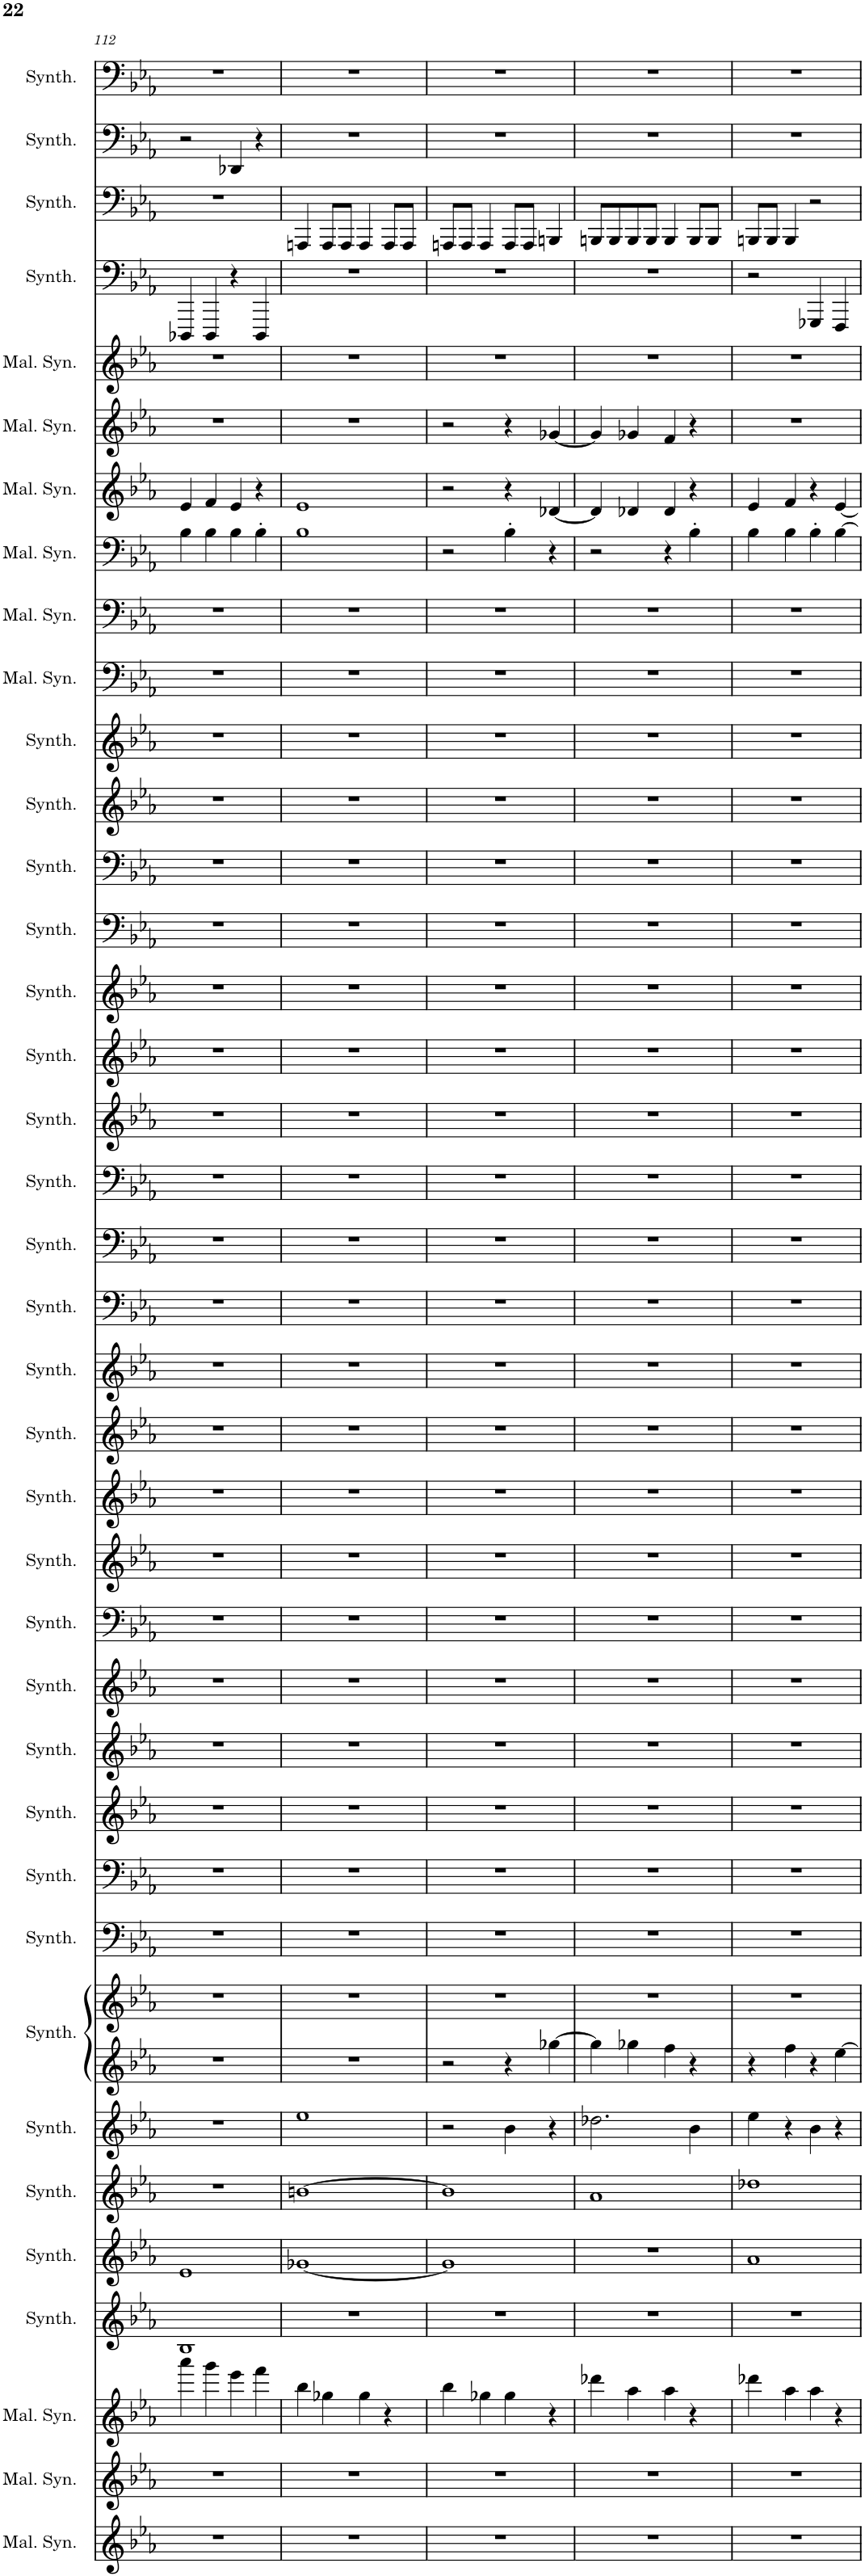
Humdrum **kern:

**kern	**kern	**kern	**kern	**kern	**kern	**kern	**kern	**kern	**kern	**kern	**kern	**kern	**kern	**kern	**kern	**kern	**kern	**kern	**kern	**kern	**kern	**kern	**kern	**kern	**kern	**kern	**kern	**kern	**kern	**kern	**kern	**kern	**kern	**kern	**kern	**kern	**kern	**kern
*part38	*part37	*part36	*part35	*part34	*part33	*part32	*part31	*part31	*part30	*part29	*part28	*part27	*part26	*part25	*part24	*part23	*part22	*part21	*part20	*part19	*part18	*part17	*part16	*part15	*part14	*part13	*part12	*part11	*part10	*part9	*part8	*part7	*part6	*part5	*part4	*part3	*part2	*part1
*staff39	*staff38	*staff37	*staff36	*staff35	*staff34	*staff33	*staff32	*staff31	*staff30	*staff29	*staff28	*staff27	*staff26	*staff25	*staff24	*staff23	*staff22	*staff21	*staff20	*staff19	*staff18	*staff17	*staff16	*staff15	*staff14	*staff13	*staff12	*staff11	*staff10	*staff9	*staff8	*staff7	*staff6	*staff5	*staff4	*staff3	*staff2	*staff1
*I"Mallet Synthesizer	*I"Mallet Synthesizer	*I"Mallet Synthesizer, Synth	*I"Saw Synthesizer	*I"Saw Synthesizer	*I"Saw Synthesizer	*I"Saw Synthesizer	*I"Saw Synthesizer, Piano	*	*I"Saw Synthesizer	*I"Saw Synthesizer	*I"Saw Synthesizer	*I"Saw Synthesizer	*I"Saw Synthesizer, Harmony 2	*I"Saw Synthesizer	*I"Saw Synthesizer	*I"Saw Synthesizer	*I"Saw Synthesizer	*I"Saw Synthesizer, Harmony 1	*I"String Synthesizer	*I"String Synthesizer	*I"String Synthesizer	*I"String Synthesizer	*I"String Synthesizer	*I"String Synthesizer, Clean GTR	*I"String Synthesizer	*I"String Synthesizer	*I"String Synthesizer	*I"String Synthesizer, Choir	*I"Mallet Synthesizer	*I"Mallet Synthesizer	*I"Mallet Synthesizer	*I"Mallet Synthesizer	*I"Mallet Synthesizer	*I"Mallet Synthesizer, Center Lead 1	*I"Bass Synthesizer	*I"Bass Synthesizer	*I"Bass Synthesizer	*I"Bass Synthesizer, Bass GTR
*I'Mal. Syn.	*I'Mal. Syn.	*I'Mal. Syn.	*I'Synth.	*I'Synth.	*I'Synth.	*I'Synth.	*I'Synth.	*	*I'Synth.	*I'Synth.	*I'Synth.	*I'Synth.	*I'Synth.	*I'Synth.	*I'Synth.	*I'Synth.	*I'Synth.	*I'Synth.	*I'Synth.	*I'Synth.	*I'Synth.	*I'Synth.	*I'Synth.	*I'Synth.	*I'Synth.	*I'Synth.	*I'Synth.	*I'Synth.	*I'Mal. Syn.	*I'Mal. Syn.	*I'Mal. Syn.	*I'Mal. Syn.	*I'Mal. Syn.	*I'Mal. Syn.	*I'Synth.	*I'Synth.	*I'Synth.	*I'Synth.
!!LO:PB:g=z
*clefG2	*clefG2	*clefG2	*clefG2	*clefG2	*clefG2	*clefG2	*clefG2	*clefG2	*clefF4	*clefF4	*clefG2	*clefG2	*clefG2	*clefF4	*clefG2	*clefG2	*clefG2	*clefG2	*clefF4	*clefF4	*clefF4	*clefG2	*clefG2	*clefG2	*clefF4	*clefF4	*clefG2	*clefG2	*clefF4	*clefF4	*clefF4	*clefG2	*clefG2	*clefG2	*clefF4	*clefF4	*clefF4	*clefF4
*k[b-e-a-]	*k[b-e-a-]	*k[b-e-a-]	*k[b-e-a-]	*k[b-e-a-]	*k[b-e-a-]	*k[b-e-a-]	*k[b-e-a-]	*k[b-e-a-]	*k[b-e-a-]	*k[b-e-a-]	*k[b-e-a-]	*k[b-e-a-]	*k[b-e-a-]	*k[b-e-a-]	*k[b-e-a-]	*k[b-e-a-]	*k[b-e-a-]	*k[b-e-a-]	*k[b-e-a-]	*k[b-e-a-]	*k[b-e-a-]	*k[b-e-a-]	*k[b-e-a-]	*k[b-e-a-]	*k[b-e-a-]	*k[b-e-a-]	*k[b-e-a-]	*k[b-e-a-]	*k[b-e-a-]	*k[b-e-a-]	*k[b-e-a-]	*k[b-e-a-]	*k[b-e-a-]	*k[b-e-a-]	*k[b-e-a-]	*k[b-e-a-]	*k[b-e-a-]	*k[b-e-a-]
*M4/4	*M4/4	*M4/4	*M4/4	*M4/4	*M4/4	*M4/4	*M4/4	*M4/4	*M4/4	*M4/4	*M4/4	*M4/4	*M4/4	*M4/4	*M4/4	*M4/4	*M4/4	*M4/4	*M4/4	*M4/4	*M4/4	*M4/4	*M4/4	*M4/4	*M4/4	*M4/4	*M4/4	*M4/4	*M4/4	*M4/4	*M4/4	*M4/4	*M4/4	*M4/4	*M4/4	*M4/4	*M4/4	*M4/4
=112	=112	=112	=112	=112	=112	=112	=112	=112	=112	=112	=112	=112	=112	=112	=112	=112	=112	=112	=112	=112	=112	=112	=112	=112	=112	=112	=112	=112	=112	=112	=112	=112	=112	=112	=112	=112	=112	=112
1r	1r	4aaa-\	1B-	1e-	1r	1r	1r	1r	1r	1r	1r	1r	1r	1r	1r	1r	1r	1r	1r	1r	1r	1r	1r	1r	1r	1r	1r	1r	1r	1r	4B-\	4e-/	1r	1r	4DDD-X/	1r	2r	1r
.	.	4ggg\	.	.	.	.	.	.	.	.	.	.	.	.	.	.	.	.	.	.	.	.	.	.	.	.	.	.	.	.	4B-\	4f/	.	.	4DDD-/	.	.	.
.	.	4eee-\	.	.	.	.	.	.	.	.	.	.	.	.	.	.	.	.	.	.	.	.	.	.	.	.	.	.	.	.	4B-\	4e-/	.	.	4r	.	4DD-X/	.
.	.	4fff\	.	.	.	.	.	.	.	.	.	.	.	.	.	.	.	.	.	.	.	.	.	.	.	.	.	.	.	.	4B-'\	4r	.	.	4DDD-/	.	4r	.
=113	=113	=113	=113	=113	=113	=113	=113	=113	=113	=113	=113	=113	=113	=113	=113	=113	=113	=113	=113	=113	=113	=113	=113	=113	=113	=113	=113	=113	=113	=113	=113	=113	=113	=113	=113	=113	=113	=113
1r	1r	4bb-\	1r	[1g-X	[1bn	1ee-	1r	1r	1r	1r	1r	1r	1r	1r	1r	1r	1r	1r	1r	1r	1r	1r	1r	1r	1r	1r	1r	1r	1r	1r	1B-	1e-	1r	1r	1r	4AAAn/	1r	1r
.	.	4gg-X\	.	.	.	.	.	.	.	.	.	.	.	.	.	.	.	.	.	.	.	.	.	.	.	.	.	.	.	.	.	.	.	.	.	8AAA/L	.	.
.	.	.	.	.	.	.	.	.	.	.	.	.	.	.	.	.	.	.	.	.	.	.	.	.	.	.	.	.	.	.	.	.	.	.	.	8AAA/J	.	.
.	.	4gg-\	.	.	.	.	.	.	.	.	.	.	.	.	.	.	.	.	.	.	.	.	.	.	.	.	.	.	.	.	.	.	.	.	.	4AAA/	.	.
.	.	4r	.	.	.	.	.	.	.	.	.	.	.	.	.	.	.	.	.	.	.	.	.	.	.	.	.	.	.	.	.	.	.	.	.	8AAA/L	.	.
.	.	.	.	.	.	.	.	.	.	.	.	.	.	.	.	.	.	.	.	.	.	.	.	.	.	.	.	.	.	.	.	.	.	.	.	8AAA/J	.	.
=114	=114	=114	=114	=114	=114	=114	=114	=114	=114	=114	=114	=114	=114	=114	=114	=114	=114	=114	=114	=114	=114	=114	=114	=114	=114	=114	=114	=114	=114	=114	=114	=114	=114	=114	=114	=114	=114	=114
1r	1r	4bb-\	1r	1g-]	1b]	2r	2r	1r	1r	1r	1r	1r	1r	1r	1r	1r	1r	1r	1r	1r	1r	1r	1r	1r	1r	1r	1r	1r	1r	1r	2r	2r	2r	1r	1r	8AAAn/L	1r	1r
.	.	.	.	.	.	.	.	.	.	.	.	.	.	.	.	.	.	.	.	.	.	.	.	.	.	.	.	.	.	.	.	.	.	.	.	8AAA/J	.	.
.	.	4gg-X\	.	.	.	.	.	.	.	.	.	.	.	.	.	.	.	.	.	.	.	.	.	.	.	.	.	.	.	.	.	.	.	.	.	4AAA/	.	.
.	.	4gg-\	.	.	.	4b-\	4r	.	.	.	.	.	.	.	.	.	.	.	.	.	.	.	.	.	.	.	.	.	.	.	4B-'\	4r	4r	.	.	8AAA/L	.	.
.	.	.	.	.	.	.	.	.	.	.	.	.	.	.	.	.	.	.	.	.	.	.	.	.	.	.	.	.	.	.	.	.	.	.	.	8AAA/J	.	.
.	.	4r	.	.	.	4r	[4gg-X\	.	.	.	.	.	.	.	.	.	.	.	.	.	.	.	.	.	.	.	.	.	.	.	4r	[4d-X/	[4g-X/	.	.	4BBBn/	.	.
=115	=115	=115	=115	=115	=115	=115	=115	=115	=115	=115	=115	=115	=115	=115	=115	=115	=115	=115	=115	=115	=115	=115	=115	=115	=115	=115	=115	=115	=115	=115	=115	=115	=115	=115	=115	=115	=115	=115
1r	1r	4ddd-X\	1r	1r	1a-	2.dd-X\	4gg-\]	1r	1r	1r	1r	1r	1r	1r	1r	1r	1r	1r	1r	1r	1r	1r	1r	1r	1r	1r	1r	1r	1r	1r	2r	4d-/]	4g-/]	1r	1r	8BBBn/L	1r	1r
.	.	.	.	.	.	.	.	.	.	.	.	.	.	.	.	.	.	.	.	.	.	.	.	.	.	.	.	.	.	.	.	.	.	.	.	8BBB/	.	.
.	.	4aa-\	.	.	.	.	4gg-X\	.	.	.	.	.	.	.	.	.	.	.	.	.	.	.	.	.	.	.	.	.	.	.	.	4d-X/	4g-X/	.	.	8BBB/	.	.
.	.	.	.	.	.	.	.	.	.	.	.	.	.	.	.	.	.	.	.	.	.	.	.	.	.	.	.	.	.	.	.	.	.	.	.	8BBB/J	.	.
.	.	4aa-\	.	.	.	.	4ff\	.	.	.	.	.	.	.	.	.	.	.	.	.	.	.	.	.	.	.	.	.	.	.	4r	4d-/	4f/	.	.	4BBB/	.	.
.	.	4r	.	.	.	4b-\	4r	.	.	.	.	.	.	.	.	.	.	.	.	.	.	.	.	.	.	.	.	.	.	.	4B-'\	4r	4r	.	.	8BBB/L	.	.
.	.	.	.	.	.	.	.	.	.	.	.	.	.	.	.	.	.	.	.	.	.	.	.	.	.	.	.	.	.	.	.	.	.	.	.	8BBB/J	.	.
=116	=116	=116	=116	=116	=116	=116	=116	=116	=116	=116	=116	=116	=116	=116	=116	=116	=116	=116	=116	=116	=116	=116	=116	=116	=116	=116	=116	=116	=116	=116	=116	=116	=116	=116	=116	=116	=116	=116
1r	1r	4ddd-X\	1r	1a-	1dd-X	4ee-\	4r	1r	1r	1r	1r	1r	1r	1r	1r	1r	1r	1r	1r	1r	1r	1r	1r	1r	1r	1r	1r	1r	1r	1r	4B-\	4e-/	1r	1r	2r	8BBBn/L	1r	1r
.	.	.	.	.	.	.	.	.	.	.	.	.	.	.	.	.	.	.	.	.	.	.	.	.	.	.	.	.	.	.	.	.	.	.	.	8BBB/J	.	.
.	.	4aa-\	.	.	.	4r	4ff\	.	.	.	.	.	.	.	.	.	.	.	.	.	.	.	.	.	.	.	.	.	.	.	4B-\	4f/	.	.	.	4BBB/	.	.
.	.	4aa-\	.	.	.	4b-\	4r	.	.	.	.	.	.	.	.	.	.	.	.	.	.	.	.	.	.	.	.	.	.	.	4B-'\	4r	.	.	4GGG-X/	2r	.	.
.	.	4r	.	.	.	4r	[4ee-\	.	.	.	.	.	.	.	.	.	.	.	.	.	.	.	.	.	.	.	.	.	.	.	[4B-\	[4e-/	.	.	4FFF/	.	.	.
=	=	=	=	=	=	=	=	=	=	=	=	=	=	=	=	=	=	=	=	=	=	=	=	=	=	=	=	=	=	=	=	=	=	=	=	=	=	=
*-	*-	*-	*-	*-	*-	*-	*-	*-	*-	*-	*-	*-	*-	*-	*-	*-	*-	*-	*-	*-	*-	*-	*-	*-	*-	*-	*-	*-	*-	*-	*-	*-	*-	*-	*-	*-	*-	*-
